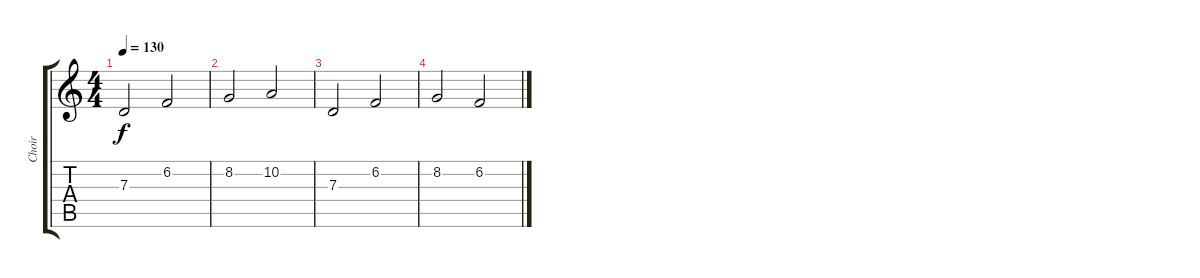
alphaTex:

\track ("Choir" "Choir") {instrument synthvoice}
\staff {score tabs}
\tuning (E4 B3 G3 D3 A2 E2) {hide}
\ts (4 4)
\tempo 130
\clef g2
\ks c
7.3.2{dy f} 6.2.2 |
8.2.2 10.2.2 |
7.3.2 6.2.2 |
8.2.2 6.2.2
